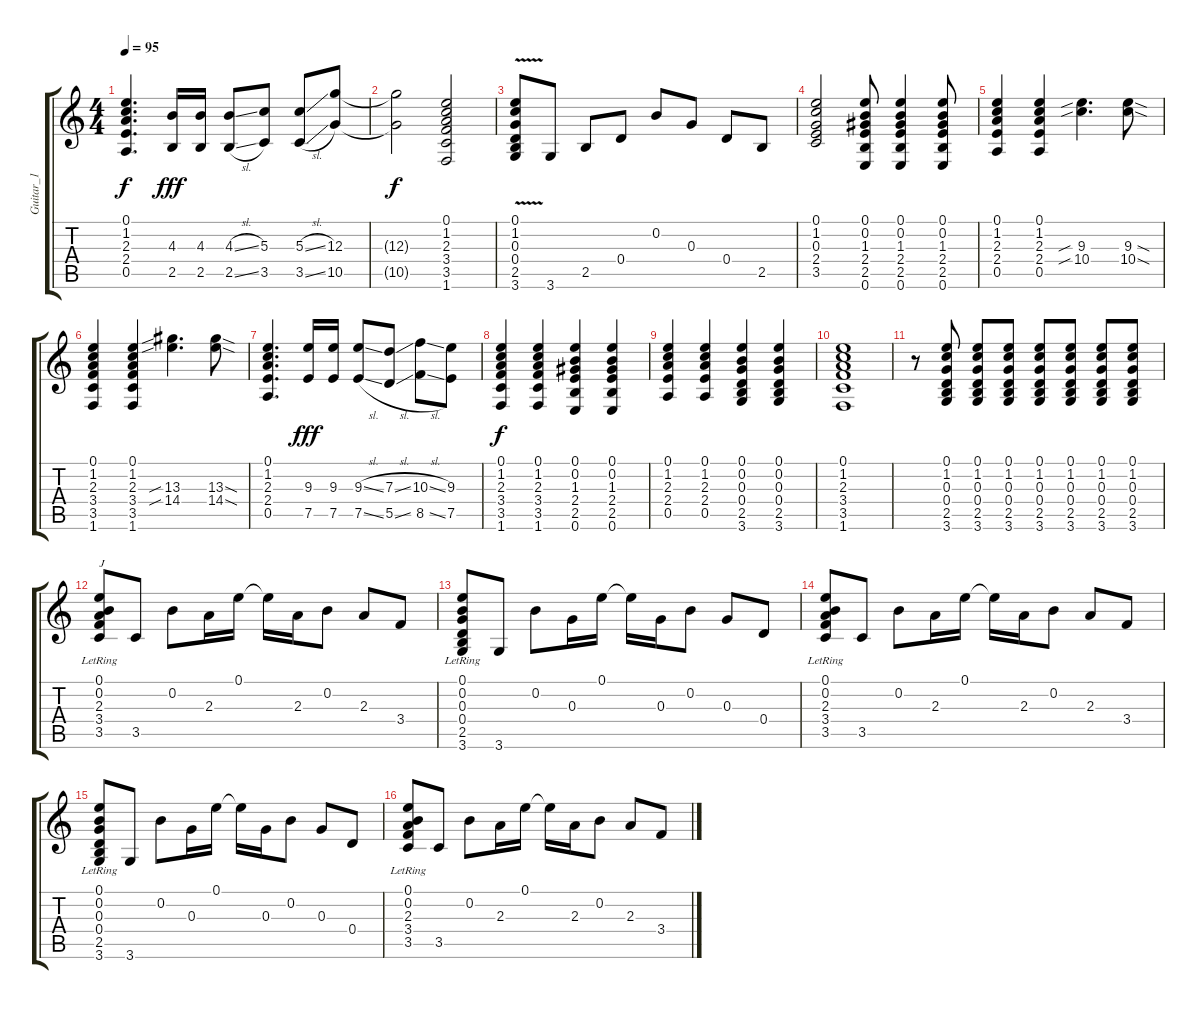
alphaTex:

\track ("Guitar_1" "Guitar_1") {instrument overdrivenguitar}
\staff {score tabs}
\tuning (E4 B3 G3 D3 A2 E2) {hide}
\ts (4 4)
\tempo 95
\clef g2
\ks c
(0.1 1.2 2.3 2.4 0.5).4{d dy f} (4.3 2.5).16{dy fff} (4.3 2.5).16 (4.3{sl} 2.5{sl}).8 (5.3 3.5).8 (5.3{sl} 3.5{sl}).8 (12.3 10.5).8 |
(12.3{t} 10.5{t}).2{dy f} (0.1 1.2 2.3 3.4 3.5 1.6).2 |
(0.1{v} 1.2{v} 0.3{v} 0.4{v} 2.5{v} 3.6{v}).8 3.6.8 2.5.8 0.4.8 0.2.8 0.3.8 0.4.8 2.5.8 |
(0.1 1.2 0.3 2.4 3.5).2 (0.1 0.2 1.3 2.4 2.5 0.6).8 (0.1 0.2 1.3 2.4 2.5 0.6).4 (0.1 0.2 1.3 2.4 2.5 0.6).8 |
(0.1 1.2 2.3 2.4 0.5).4 (0.1 1.2 2.3 2.4 0.5).4 (9.3{sib} 10.4{sib}).4{d} (9.3{sod} 10.4{sod}).8 |
(0.1 1.2 2.3 3.4 3.5 1.6).4 (0.1 1.2 2.3 3.4 3.5 1.6).4 (13.3{sib} 14.4{sib}).4{d} (13.3{sod} 14.4{sod}).8 |
(0.1 1.2 2.3 2.4 0.5).4{d} (9.3 7.5).16{dy fff} (9.3 7.5).16 (9.3{sl} 7.5{sl}).8 (7.3{sl} 5.5{sl}).8 (10.3{sl} 8.5{sl}).8 (9.3 7.5).8 |
(0.1 1.2 2.3 3.4 3.5 1.6).4{dy f} (0.1 1.2 2.3 3.4 3.5 1.6).4 (0.1 0.2 1.3 2.4 2.5 0.6).4 (0.1 0.2 1.3 2.4 2.5 0.6).4 |
(0.1 1.2 2.3 2.4 0.5).4 (0.1 1.2 2.3 2.4 0.5).4 (0.1 0.2 0.3 0.4 2.5 3.6).4 (0.1 0.2 0.3 0.4 2.5 3.6).4 |
(0.1 1.2 2.3 3.4 3.5 1.6).1 |
r.8 (0.1 1.2 0.3 0.4 2.5 3.6).8 (0.1 1.2 0.3 0.4 2.5 3.6).8 (0.1 1.2 0.3 0.4 2.5 3.6).8 (0.1 1.2 0.3 0.4 2.5 3.6).8 (0.1 1.2 0.3 0.4 2.5 3.6).8 (0.1 1.2 0.3 0.4 2.5 3.6).8 (0.1 1.2 0.3 0.4 2.5 3.6).8 |
(0.1{lr} 0.2{lr} 2.3{lr} 3.4{lr} 3.5{lr}).8{txt "J"} 3.5.8 0.2.8 2.3.16 0.1.16 0.1{t}.16 2.3.16 0.2.8 2.3.8 3.4.8 |
(0.1{lr} 0.2{lr} 0.3{lr} 0.4{lr} 2.5{lr} 3.6{lr}).8 3.6.8 0.2.8 0.3.16 0.1.16 0.1{t}.16 0.3.16 0.2.8 0.3.8 0.4.8 |
(0.1{lr} 0.2{lr} 2.3{lr} 3.4{lr} 3.5{lr}).8 3.5.8 0.2.8 2.3.16 0.1.16 0.1{t}.16 2.3.16 0.2.8 2.3.8 3.4.8 |
(0.1{lr} 0.2{lr} 0.3{lr} 0.4{lr} 2.5{lr} 3.6{lr}).8 3.6.8 0.2.8 0.3.16 0.1.16 0.1{t}.16 0.3.16 0.2.8 0.3.8 0.4.8 |
(0.1{lr} 0.2{lr} 2.3{lr} 3.4{lr} 3.5{lr}).8 3.5.8 0.2.8 2.3.16 0.1.16 0.1{t}.16 2.3.16 0.2.8 2.3.8 3.4.8
